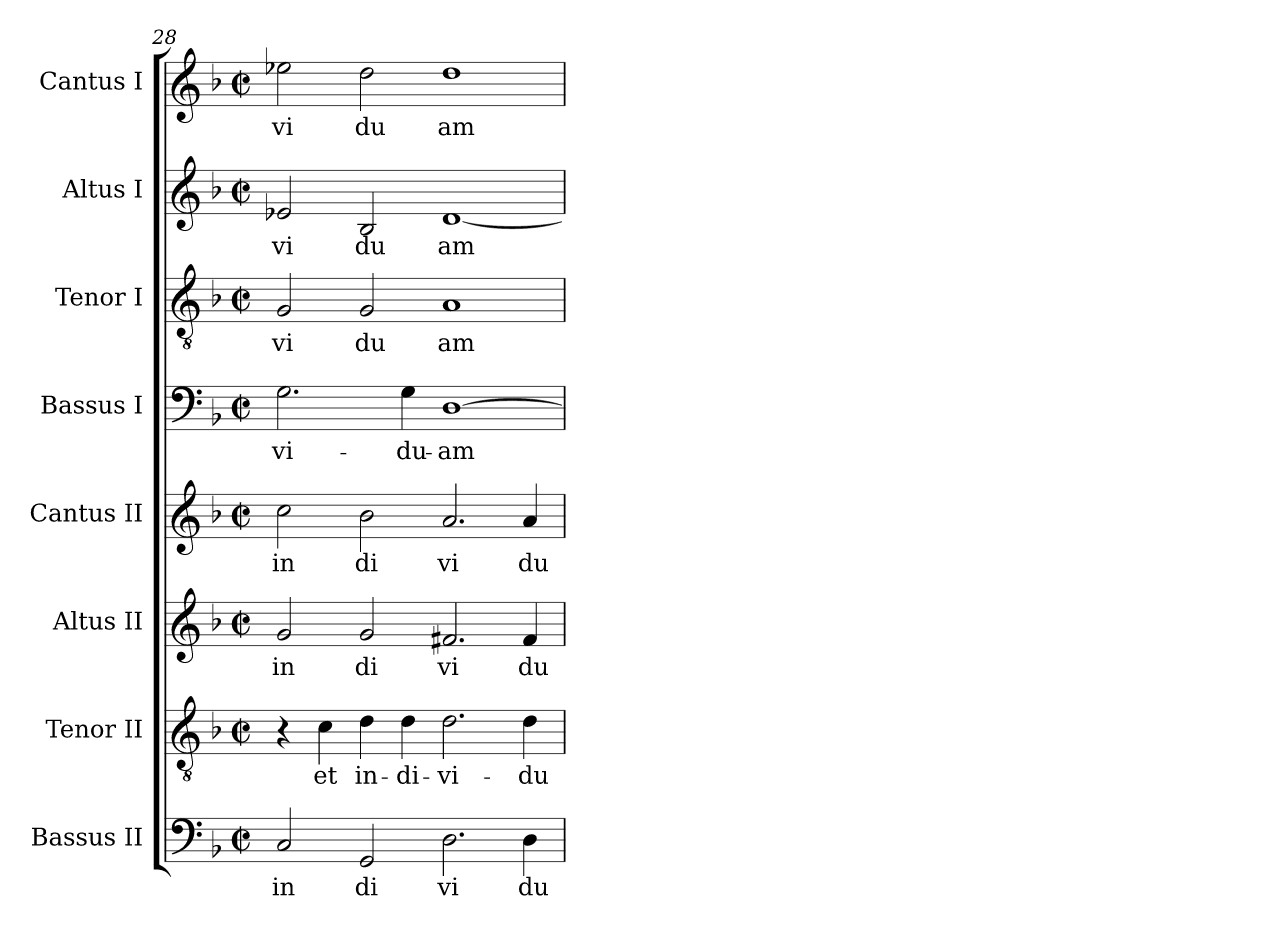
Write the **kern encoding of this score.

**kern	**text	**kern	**text	**kern	**text	**kern	**text	**kern	**text	**kern	**text	**kern	**text	**kern	**text
*part8	*part8	*part7	*part7	*part6	*part6	*part5	*part5	*part4	*part4	*part3	*part3	*part2	*part2	*part1	*part1
*staff8	*staff8	*staff7	*staff7	*staff6	*staff6	*staff5	*staff5	*staff4	*staff4	*staff3	*staff3	*staff2	*staff2	*staff1	*staff1
*I"Bassus II	*	*I"Tenor II	*	*I"Altus II	*	*I"Cantus II	*	*I"Bassus I	*	*I"Tenor I	*	*I"Altus I	*	*I"Cantus I	*
!!LO:LB:g=z
*clefF4	*	*clefGv2	*	*clefG2	*	*clefG2	*	*clefF4	*	*clefGv2	*	*clefG2	*	*clefG2	*
*k[b-]	*	*k[b-]	*	*k[b-]	*	*k[b-]	*	*k[b-]	*	*k[b-]	*	*k[b-]	*	*k[b-]	*
*F:	*	*F:	*	*F:	*	*F:	*	*F:	*	*F:	*	*F:	*	*F:	*
*M2/2	*	*M2/2	*	*M2/2	*	*M2/2	*	*M2/2	*	*M2/2	*	*M2/2	*	*M2/2	*
*met(c|)	*	*met(c|)	*	*met(c|)	*	*met(c|)	*	*met(c|)	*	*met(c|)	*	*met(c|)	*	*met(c|)	*
=28	=28	=28	=28	=28	=28	=28	=28	=28	=28	=28	=28	=28	=28	=28	=28
!	!LO:LY:b:cj	!	!	!	!LO:LY:b:cj	!	!LO:LY:b:cj	!	!LO:LY:b:cj	!	!LO:LY:b:cj	!	!LO:LY:b:cj	!	!LO:LY:b:cj
2C/	in	4r	.	2g/	in	2cc\	in	2.G\	vi-	2G/	vi	2e-X/	-vi	2ee-X\	vi
!	!	!	!LO:LY:b:cj	!	!	!	!	!	!	!	!	!	!	!	!
.	.	4c\	et	.	.	.	.	.	.	.	.	.	.	.	.
!	!LO:LY:b:cj	!	!LO:LY:b:cj	!	!LO:LY:b:cj	!	!LO:LY:b:cj	!	!	!	!LO:LY:b:cj	!	!LO:LY:b:cj	!	!LO:LY:b:cj
2GG/	di	4d\	in-	2g/	di	2b-\	di	.	.	2G/	du	2B-/	du	2dd\	du
!	!	!	!LO:LY:b:cj	!	!	!	!	!	!LO:LY:b:cj	!	!	!	!	!	!
.	.	4d\	-di-	.	.	.	.	4G\	-du-	.	.	.	.	.	.
!	!LO:LY:b:cj	!	!LO:LY:b:cj	!	!LO:LY:b:cj	!	!LO:LY:b:cj	!	!LO:LY:b:cj	!	!LO:LY:b:cj	!	!LO:LY:b:cj	!	!LO:LY:b:cj
2.D\	vi	2.d\	-vi-	2.f#X/	vi	2.a/	vi	[>1D	-am	1A	am	[<1d	am	1dd	am
!	!LO:LY:b:cj	!	!LO:LY:b:cj	!	!LO:LY:b:cj	!	!LO:LY:b:cj	!	!	!	!	!	!	!	!
4D\	du	4d\	-du-	4f#/	du	4a/	du	.	.	.	.	.	.	.	.
=	=	=	=	=	=	=	=	=	=	=	=	=	=	=	=
*-	*-	*-	*-	*-	*-	*-	*-	*-	*-	*-	*-	*-	*-	*-	*-
